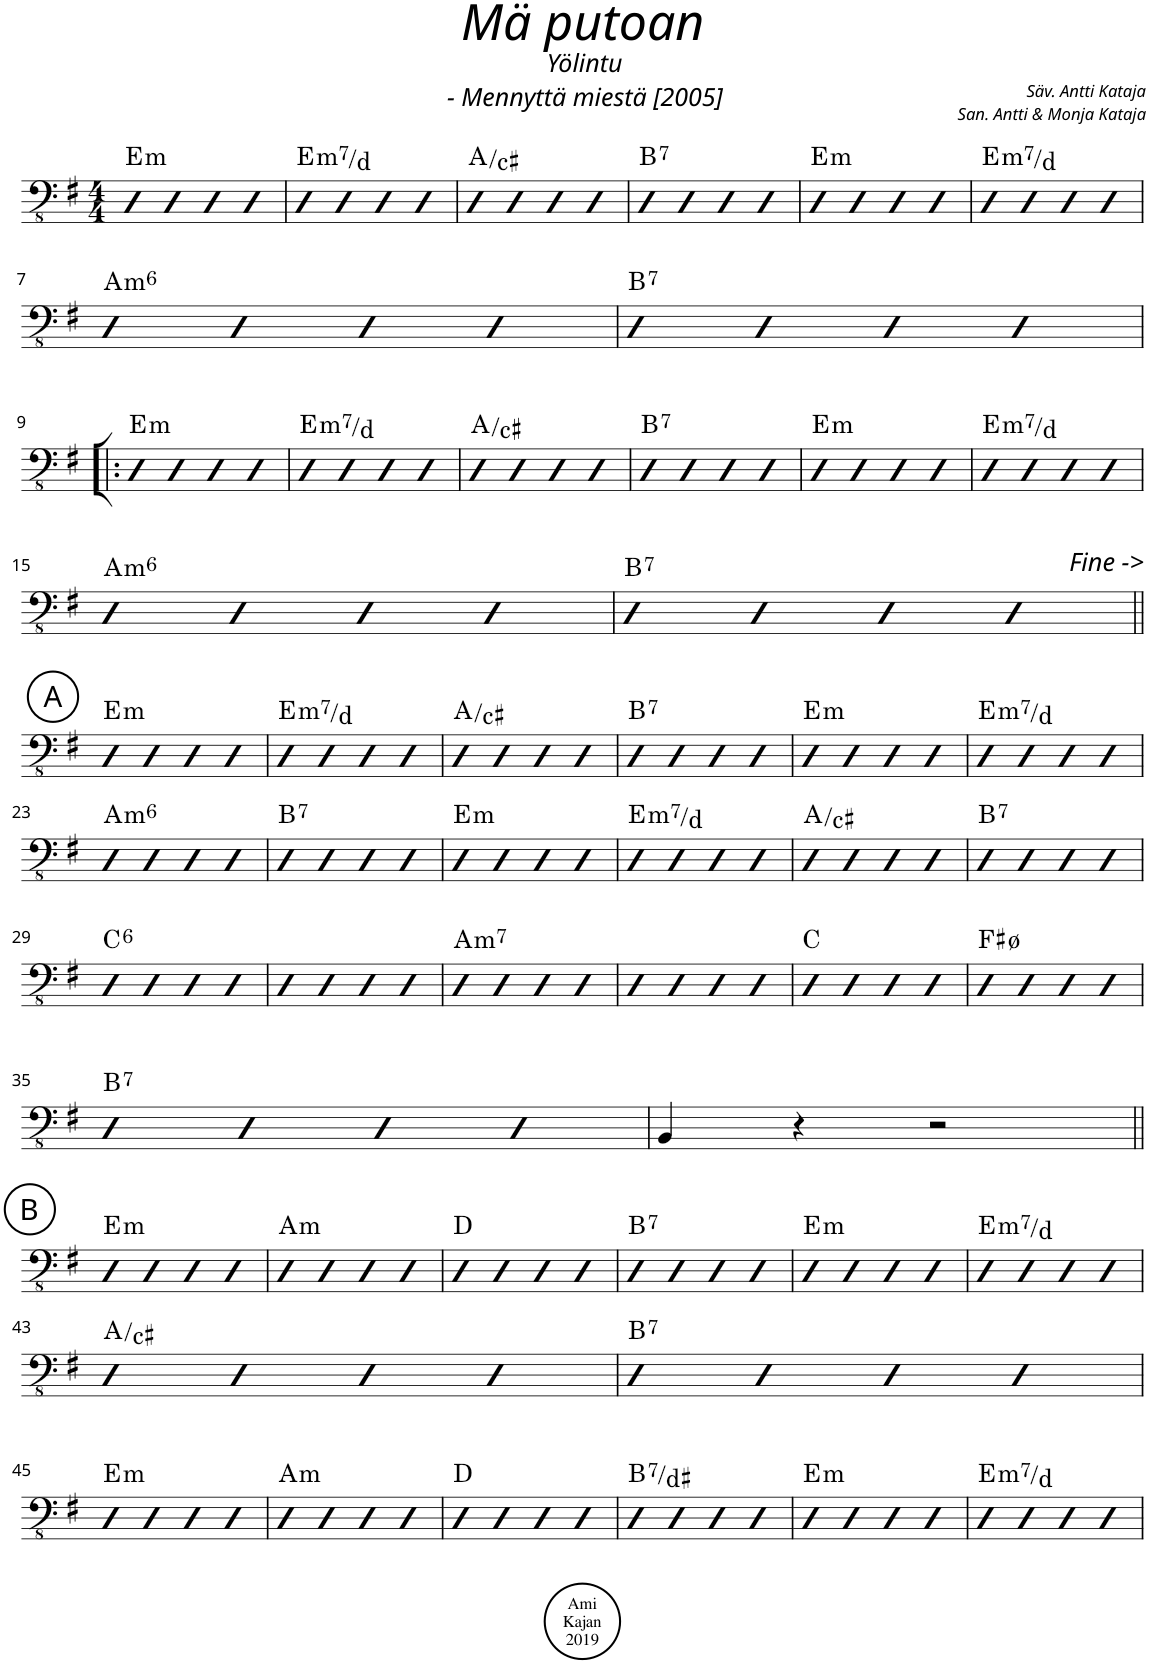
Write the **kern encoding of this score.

**kern	**harte
*part1	*part1
*staff1	*
*I"Acoustic Bass	*
*I'Bass	*
*clefFv4	*
*k[f#]	*
*M4/4	*
=1	=1
!	!LO:H:kt=m
4DD	E:min
4DD	.
4DD	.
4DD	.
=2	=2
!	!LO:H:kt=m7
4DD	E:min7/b7
4DD	.
4DD	.
4DD	.
=3	=3
4DD	A:maj/3
4DD	.
4DD	.
4DD	.
=4	=4
!	!LO:H:kt=7
4DDn	B:7
4DD	.
4DD	.
4DD	.
=5	=5
!	!LO:H:kt=m
4DD	E:min
4DD	.
4DD	.
4DD	.
=6	=6
!	!LO:H:kt=m7
4DD	E:min7/b7
4DD	.
4DD	.
4DD	.
!!LO:LB:g=z
=7	=7
!	!LO:H:kt=m6
4DD	A:min6
4DD	.
4DD	.
4DD	.
=8	=8
!	!LO:H:kt=7
4DDn	B:7
4DD	.
4DD	.
4DD	.
!!LO:LB:g=z
=9!|:	=9!|:
!	!LO:H:kt=m
4DD	E:min
4DD	.
4DD	.
4DD	.
=10	=10
!	!LO:H:kt=m7
4DD	E:min7/b7
4DD	.
4DD	.
4DD	.
=11	=11
4DD	A:maj/3
4DD	.
4DD	.
4DD	.
=12	=12
!	!LO:H:kt=7
4DDn	B:7
4DD	.
4DD	.
4DD	.
=13	=13
!	!LO:H:kt=m
4DD	E:min
4DD	.
4DD	.
4DD	.
=14	=14
!	!LO:H:kt=m7
4DD	E:min7/b7
4DD	.
4DD	.
4DD	.
!!LO:LB:g=z
=15	=15
!	!LO:H:kt=m6
4DD	A:min6
4DD	.
4DD	.
4DD	.
=16	=16
4DDn	B:7
4DD	.
4DD	.
4DD	.
!LO:TX:a:t=Fine -&gt;	!LO:H:kt=7
!!LO:LB:g=z
!!LO:REH:place=s1:a:cj:enc=circle:fs=14:t=A
=17||	=17||
!	!LO:H:kt=m
4DD	E:min
4DD	.
4DD	.
4DD	.
=18	=18
!	!LO:H:kt=m7
4DD	E:min7/b7
4DD	.
4DD	.
4DD	.
=19	=19
4DD	A:maj/3
4DD	.
4DD	.
4DD	.
=20	=20
!	!LO:H:kt=7
4DDn	B:7
4DD	.
4DD	.
4DD	.
=21	=21
!	!LO:H:kt=m
4DD	E:min
4DD	.
4DD	.
4DD	.
=22	=22
!	!LO:H:kt=m7
4DD	E:min7/b7
4DD	.
4DD	.
4DD	.
!!LO:LB:g=z
=23	=23
!	!LO:H:kt=m6
4DD	A:min6
4DD	.
4DD	.
4DD	.
=24	=24
!	!LO:H:kt=7
4DDn	B:7
4DD	.
4DD	.
4DD	.
=25	=25
!	!LO:H:kt=m
4DD	E:min
4DD	.
4DD	.
4DD	.
=26	=26
!	!LO:H:kt=m7
4DD	E:min7/b7
4DD	.
4DD	.
4DD	.
=27	=27
4DD	A:maj/3
4DD	.
4DD	.
4DD	.
=28	=28
!	!LO:H:kt=7
4DDn	B:7
4DD	.
4DD	.
4DD	.
!!LO:LB:g=z
=29	=29
!	!LO:H:kt=6
4DD	C:maj6
4DD	.
4DD	.
4DD	.
=30	=30
4DD	.
4DD	.
4DD	.
4DD	.
=31	=31
!	!LO:H:kt=m7
4DD	A:min7
4DD	.
4DD	.
4DD	.
=32	=32
4DD	.
4DD	.
4DD	.
4DD	.
=33	=33
4DD	C:maj
4DD	.
4DD	.
4DD	.
=34	=34
4DD	F#:hdim7
4DD	.
4DD	.
4DD	.
!!LO:LB:g=z
=35	=35
!	!LO:H:kt=7
4DDn	B:7
4DD	.
4DD	.
4DD	.
=36	=36
4BBB/	.
4r	.
2r	.
!!LO:LB:g=z
!!LO:REH:place=s1:a:cj:enc=circle:fs=14:t=B
=37||	=37||
!	!LO:H:kt=m
4DD	E:min
4DD	.
4DD	.
4DD	.
=38	=38
!	!LO:H:kt=m
4DD	A:min
4DD	.
4DD	.
4DD	.
=39	=39
4DD	D:maj
4DD	.
4DD	.
4DD	.
=40	=40
!	!LO:H:kt=7
4DDn	B:7
4DD	.
4DD	.
4DD	.
=41	=41
!	!LO:H:kt=m
4DD	E:min
4DD	.
4DD	.
4DD	.
=42	=42
!	!LO:H:kt=m7
4DD	E:min7/b7
4DD	.
4DD	.
4DD	.
!!LO:LB:g=z
=43	=43
4DD	A:maj/3
4DD	.
4DD	.
4DD	.
=44	=44
!	!LO:H:kt=7
4DDn	B:7
4DD	.
4DD	.
4DD	.
!!LO:LB:g=z
=45	=45
!	!LO:H:kt=m
4DD	E:min
4DD	.
4DD	.
4DD	.
=46	=46
!	!LO:H:kt=m
4DD	A:min
4DD	.
4DD	.
4DD	.
=47	=47
4DD	D:maj
4DD	.
4DD	.
4DD	.
=48	=48
!	!LO:H:kt=7
4DDn	B:7/3
4DD	.
4DD	.
4DD	.
=49	=49
!	!LO:H:kt=m
4DD	E:min
4DD	.
4DD	.
4DD	.
=50	=50
!	!LO:H:kt=m7
4DD	E:min7/b7
4DD	.
4DD	.
4DD	.
=	=
*-	*-
